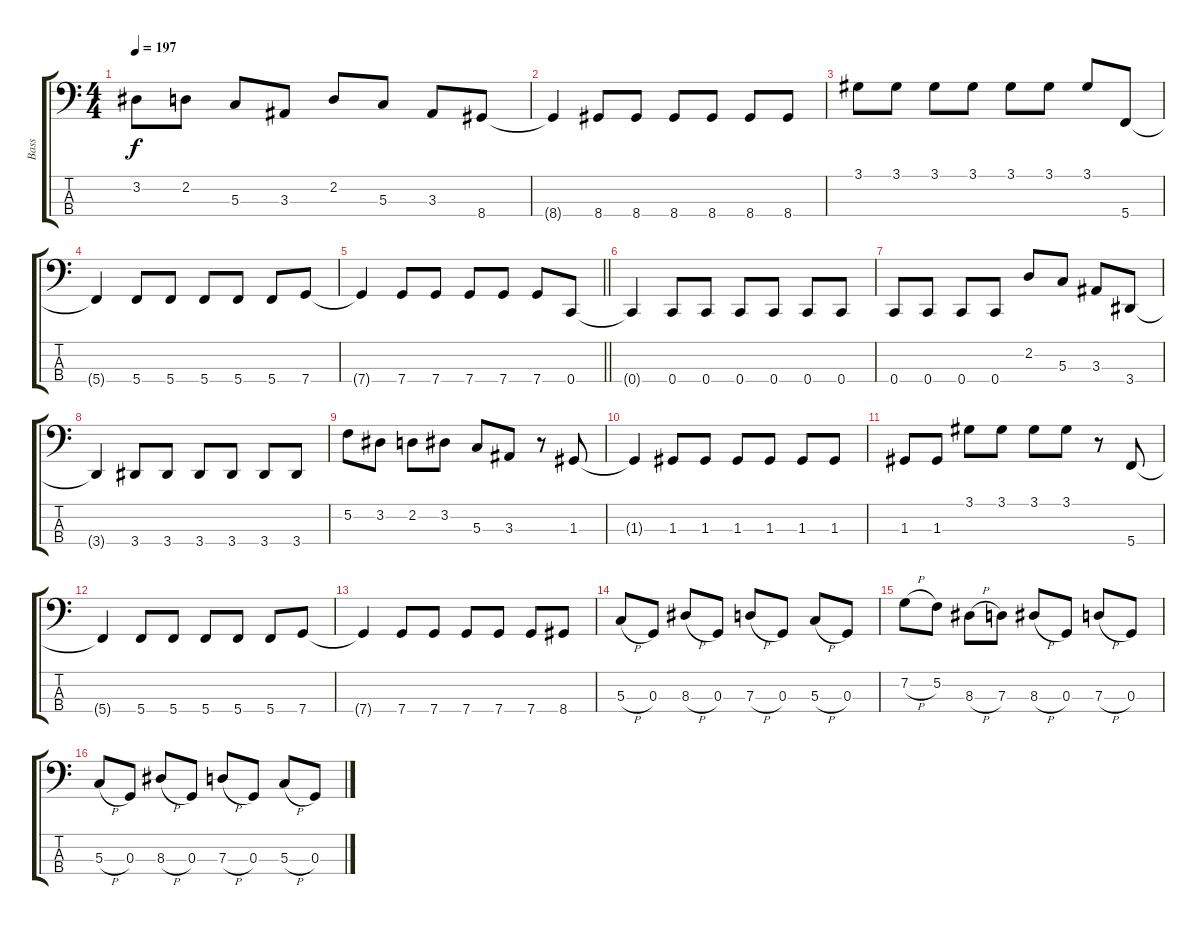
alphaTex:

\track ("Bass" "Bass") {instrument electricbasspick}
\staff {score tabs}
\tuning (F2 C2 G1 C1) {hide}
\ts (4 4)
\tempo 197
\clef f4
\ks c
3.2.8{dy f} 2.2.8 5.3.8 3.3.8 2.2.8 5.3.8 3.3.8 8.4.8 |
8.4{t}.4 8.4.8 8.4.8 8.4.8 8.4.8 8.4.8 8.4.8 |
3.1.8 3.1.8 3.1.8 3.1.8 3.1.8 3.1.8 3.1.8 5.4.8 |
5.4{t}.4 5.4.8 5.4.8 5.4.8 5.4.8 5.4.8 7.4.8 |
\barLineRight lightlight
7.4{t}.4 7.4.8 7.4.8 7.4.8 7.4.8 7.4.8 0.4.8 |
0.4{t}.4 0.4.8 0.4.8 0.4.8 0.4.8 0.4.8 0.4.8 |
0.4.8 0.4.8 0.4.8 0.4.8 2.2.8 5.3.8 3.3.8 3.4.8 |
3.4{t}.4 3.4.8 3.4.8 3.4.8 3.4.8 3.4.8 3.4.8 |
5.2.8 3.2.8 2.2.8 3.2.8 5.3.8 3.3.8 r.8 1.3.8 |
1.3{t}.4 1.3.8 1.3.8 1.3.8 1.3.8 1.3.8 1.3.8 |
1.3.8 1.3.8 3.1.8 3.1.8 3.1.8 3.1.8 r.8 5.4.8 |
5.4{t}.4 5.4.8 5.4.8 5.4.8 5.4.8 5.4.8 7.4.8 |
7.4{t}.4 7.4.8 7.4.8 7.4.8 7.4.8 7.4.8 8.4.8 |
5.3{h}.8 0.3.8 8.3{h}.8 0.3.8 7.3{h}.8 0.3.8 5.3{h}.8 0.3.8 |
7.2{h}.8 5.2.8 8.3{h}.8 7.3.8 8.3{h}.8 0.3.8 7.3{h}.8 0.3.8 |
5.3{h}.8 0.3.8 8.3{h}.8 0.3.8 7.3{h}.8 0.3.8 5.3{h}.8 0.3.8
